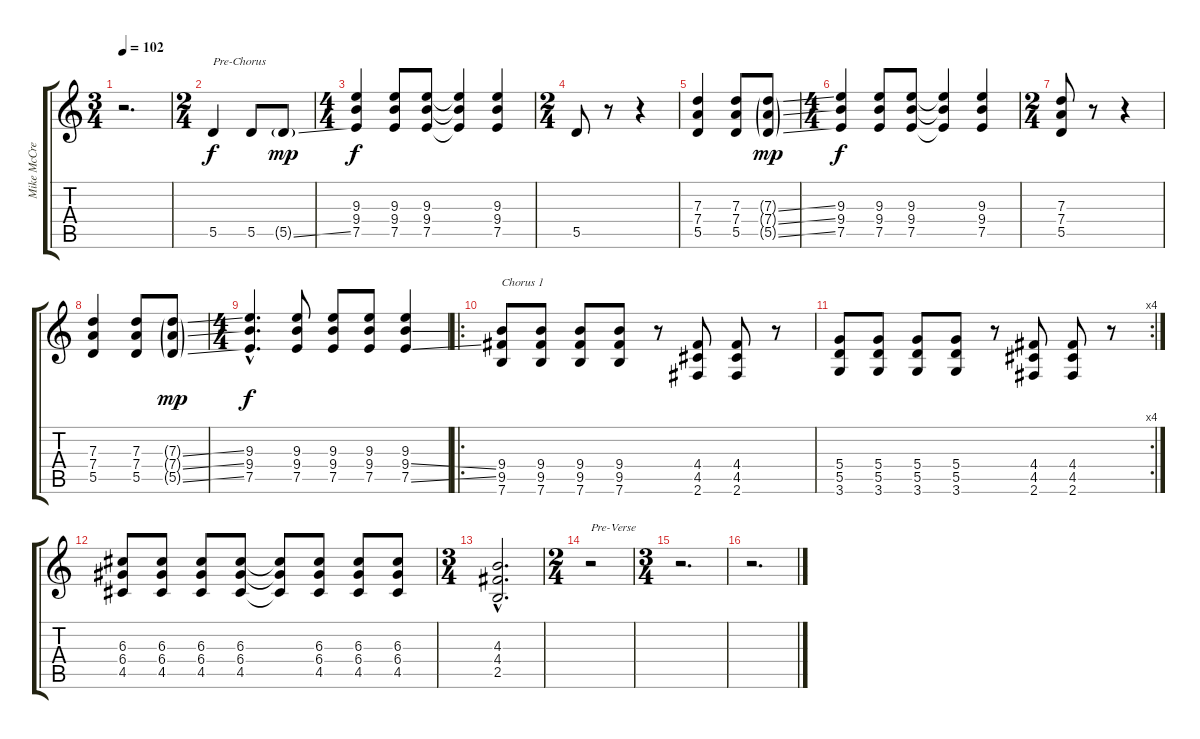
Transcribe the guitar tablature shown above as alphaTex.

\track ("Mike McCready(Rhythm)" "Mike McCre") {instrument distortionguitar}
\staff {score tabs}
\tuning (E4 B3 G3 D3 A2 E2) {hide}
\ts (3 4)
\tempo 102
\clef g2
\ks c
r.2{d dy f} |
\ts (2 4)
5.5.4{txt "Pre-Chorus"} 5.5.8 5.5{ss g}.8{dy mp} |
\ts (4 4)
(9.3 9.4 7.5).4{dy f} (9.3 9.4 7.5).8 (9.3 9.4 7.5).8 (9.3{t} 9.4{t} 7.5{t}).4 (9.3 9.4 7.5).4 |
\ts (2 4)
5.5.8 r.8 r.4 |
(7.3 7.4 5.5).4 (7.3 7.4 5.5).8 (7.3{ss g} 7.4{ss g} 5.5{ss g}).8{dy mp} |
\ts (4 4)
(9.3 9.4 7.5).4{dy f} (9.3 9.4 7.5).8 (9.3 9.4 7.5).8 (9.3{t} 9.4{t} 7.5{t}).4 (9.3 9.4 7.5).4 |
\ts (2 4)
(7.3 7.4 5.5).8 r.8 r.4 |
(7.3 7.4 5.5).4 (7.3 7.4 5.5).8 (7.3{ss g} 7.4{ss g} 5.5{ss g}).8{dy mp} |
\ts (4 4)
(9.3{hac} 9.4{hac} 7.5{hac}).4{d dy f} (9.3 9.4 7.5).8 (9.3 9.4 7.5).8 (9.3 9.4 7.5).8 (9.3 9.4{ss} 7.5{ss}).4 |
\ro
(9.4 9.5 7.6).8{txt "Chorus 1"} (9.4 9.5 7.6).8 (9.4 9.5 7.6).8 (9.4 9.5 7.6).8 r.8 (4.4 4.5 2.6).8 (4.4 4.5 2.6).8 r.8 |
\rc 4
(5.4 5.5 3.6).8 (5.4 5.5 3.6).8 (5.4 5.5 3.6).8 (5.4 5.5 3.6).8 r.8 (4.4 4.5 2.6).8 (4.4 4.5 2.6).8 r.8 |
(6.3 6.4 4.5).8 (6.3 6.4 4.5).8 (6.3 6.4 4.5).8 (6.3 6.4 4.5).8 (6.3{t} 6.4{t} 4.5{t}).8 (6.3 6.4 4.5).8 (6.3 6.4 4.5).8 (6.3 6.4 4.5).8 |
\ts (3 4)
(4.3{hac} 4.4{hac} 2.5{hac}).2{d} |
\ts (2 4)
r.2{txt "Pre-Verse"} |
\ts (3 4)
r.2{d} |
r.2{d}
